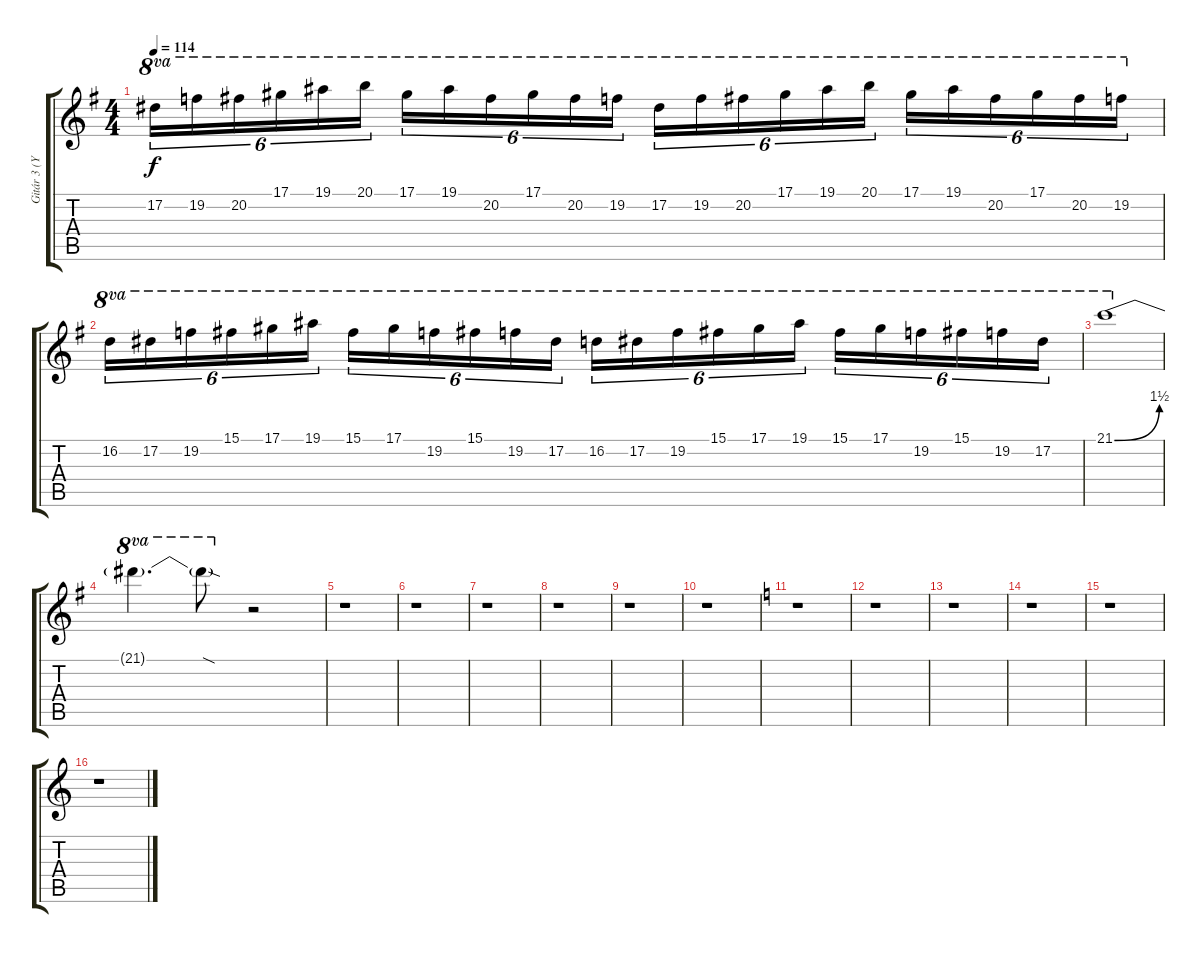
\track ("Gitár 3 (Yngwie Malmsteen)" "Gitár 3 (Y") {instrument distortionguitar}
\staff {score tabs}
\tuning (Eb4 Bb3 Gb3 Db3 Ab2 Eb2) {hide}
\ts (4 4)
\tempo 114
\clef g2
\ks g
17.2.16{tu (6 4) ot 8va dy f} 19.2.16{tu (6 4) ot 8va} 20.2.16{tu (6 4) ot 8va} 17.1.16{tu (6 4) ot 8va} 19.1.16{tu (6 4) ot 8va} 20.1.16{tu (6 4) ot 8va} 17.1.16{tu (6 4) ot 8va} 19.1.16{tu (6 4) ot 8va} 20.2.16{tu (6 4) ot 8va} 17.1.16{tu (6 4) ot 8va} 20.2.16{tu (6 4) ot 8va} 19.2.16{tu (6 4) ot 8va} 17.2.16{tu (6 4) ot 8va} 19.2.16{tu (6 4) ot 8va} 20.2.16{tu (6 4) ot 8va} 17.1.16{tu (6 4) ot 8va} 19.1.16{tu (6 4) ot 8va} 20.1.16{tu (6 4) ot 8va} 17.1.16{tu (6 4) ot 8va} 19.1.16{tu (6 4) ot 8va} 20.2.16{tu (6 4) ot 8va} 17.1.16{tu (6 4) ot 8va} 20.2.16{tu (6 4) ot 8va} 19.2.16{tu (6 4) ot 8va} |
16.2.16{tu (6 4) ot 8va} 17.2.16{tu (6 4) ot 8va} 19.2.16{tu (6 4) ot 8va} 15.1.16{tu (6 4) ot 8va} 17.1.16{tu (6 4) ot 8va} 19.1.16{tu (6 4) ot 8va} 15.1.16{tu (6 4) ot 8va} 17.1.16{tu (6 4) ot 8va} 19.2.16{tu (6 4) ot 8va} 15.1.16{tu (6 4) ot 8va} 19.2.16{tu (6 4) ot 8va} 17.2.16{tu (6 4) ot 8va} 16.2.16{tu (6 4) ot 8va} 17.2.16{tu (6 4) ot 8va} 19.2.16{tu (6 4) ot 8va} 15.1.16{tu (6 4) ot 8va} 17.1.16{tu (6 4) ot 8va} 19.1.16{tu (6 4) ot 8va} 15.1.16{tu (6 4) ot 8va} 17.1.16{tu (6 4) ot 8va} 19.2.16{tu (6 4) ot 8va} 15.1.16{tu (6 4) ot 8va} 19.2.16{tu (6 4) ot 8va} 17.2.16{tu (6 4) ot 8va} |
21.1{be (bend 0 0 60 6)}.1{ot 8va} |
21.1{t}.4{d ot 8va} 21.1{sod t}.8{ot 8va} r.2 |
r.1 |
r.1 |
r.1 |
r.1 |
r.1 |
r.1 |
\ks c
r.1 |
r.1 |
r.1 |
r.1 |
r.1 |
r.1
